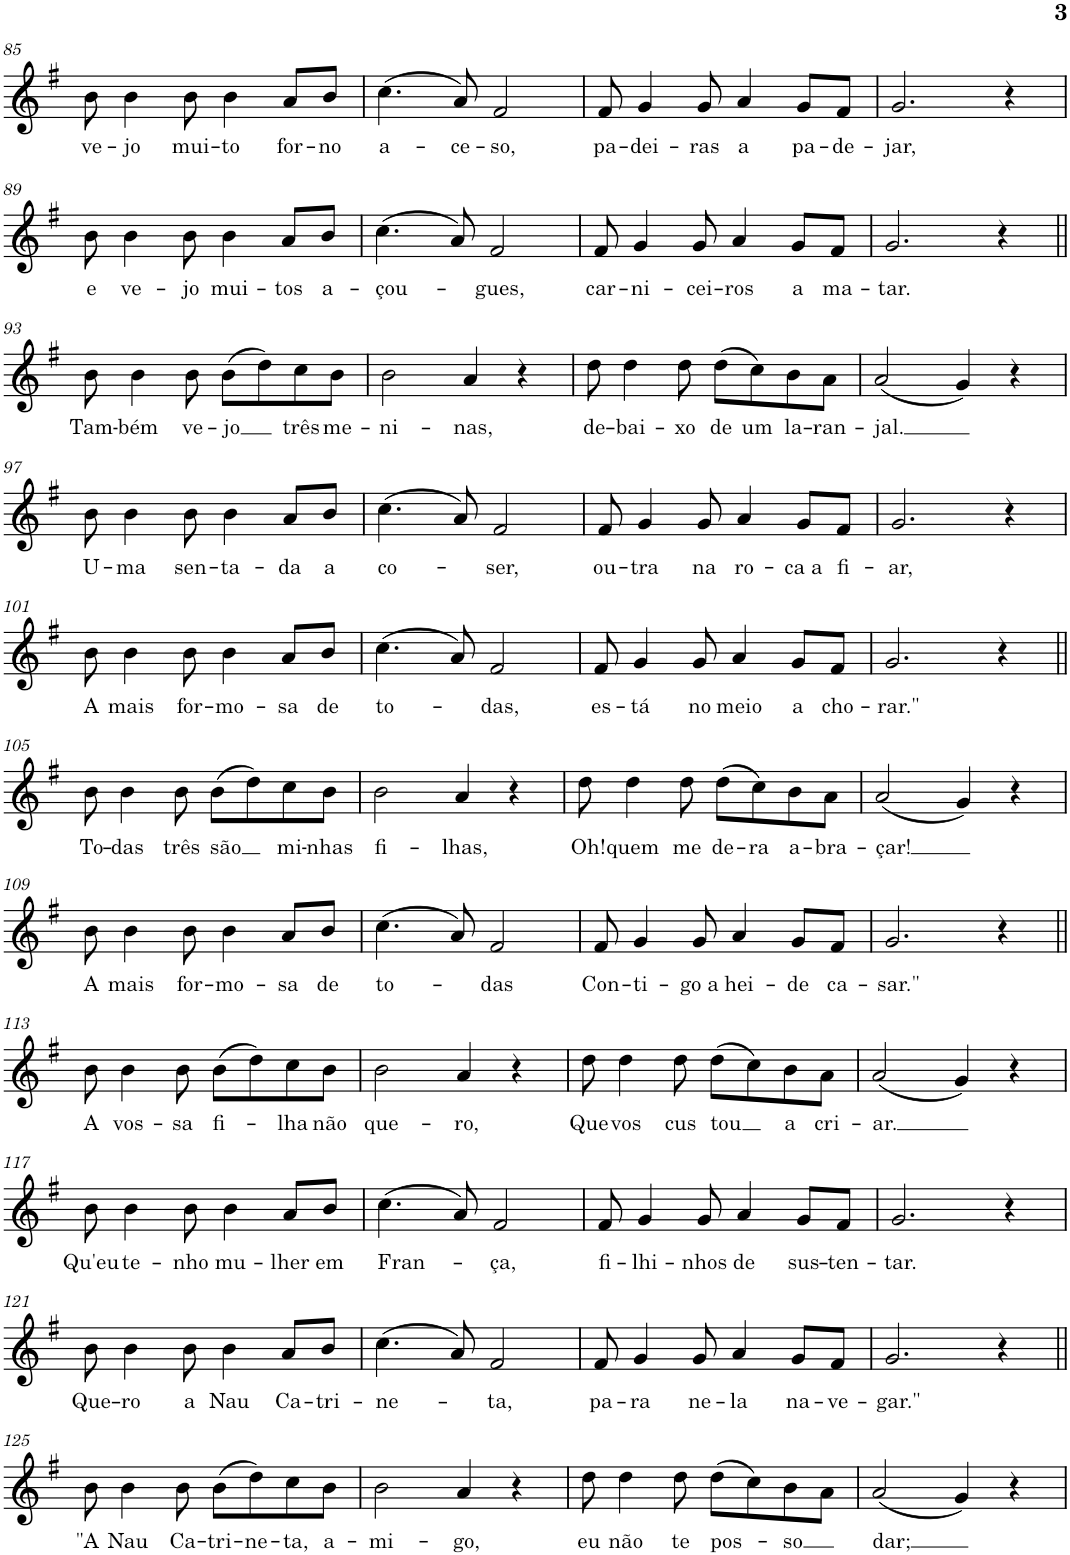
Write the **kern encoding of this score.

**kern	**text
*part1	*part1
*staff1	*staff1
*I"Violin	*
*I'Vln.	*
!!LO:PB:g=z
*clefG2	*
*k[f#]	*
*M4/4	*
=85	=85
!	!LO:LY:b
8b\	ve-
!	!LO:LY:b
4b\	-jo
!	!LO:LY:b
8b\	mui-
!	!LO:LY:b
4b\	-to
!	!LO:LY:b
8a/L	for-
!	!LO:LY:b
8b/J	-no
=86	=86
!	!LO:LY:b
(4.cc\	a-
!	!LO:LY:b
8a/)	-ce-
!	!LO:LY:b
2f#/	-so,
=87	=87
!	!LO:LY:b
8f#/	pa-
!	!LO:LY:b
4g/	-dei-
!	!LO:LY:b
8g/	-ras
!	!LO:LY:b
4a/	a
!	!LO:LY:b
8g/L	pa-
!	!LO:LY:b
8f#/J	-de-
=88	=88
!	!LO:LY:b
2.g/	-jar,
4r	.
!!LO:LB:g=z
=89	=89
!	!LO:LY:b
8b\	e
!	!LO:LY:b
4b\	ve-
!	!LO:LY:b
8b\	-jo
!	!LO:LY:b
4b\	mui-
!	!LO:LY:b
8a/L	-tos
!	!LO:LY:b
8b/J	a-
=90	=90
!	!LO:LY:b
(4.cc\	-çou-
8a/)	.
!	!LO:LY:b
2f#/	-gues,
=91	=91
!	!LO:LY:b
8f#/	car-
!	!LO:LY:b
4g/	-ni-
!	!LO:LY:b
8g/	-cei-
!	!LO:LY:b
4a/	-ros
!	!LO:LY:b
8g/L	a
!	!LO:LY:b
8f#/J	ma-
=92	=92
!	!LO:LY:b
2.g/	-tar.
4r	.
!!LO:LB:g=z
=93||	=93||
!	!LO:LY:b
8b\	Tam-
!	!LO:LY:b
4b\	-bém
!	!LO:LY:b
8b\	ve-
!	!LO:LY:b
(8b\L	-jo
8dd\)	.
!	!LO:LY:b
8cc\	três
!	!LO:LY:b
8b\J	me-
=94	=94
!	!LO:LY:b
2b\	-ni-
!	!LO:LY:b
4a/	-nas,
4r	.
=95	=95
!	!LO:LY:b
8dd\	de-
!	!LO:LY:b
4dd\	-bai-
!	!LO:LY:b
8dd\	-xo
!	!LO:LY:b
(8dd\L	de
!	!LO:LY:b
8cc\)	um
!	!LO:LY:b
8b\	la-
!	!LO:LY:b
8a\J	-ran-
=96	=96
!	!LO:LY:b
(2a/	-jal.
4g/)	.
4r	.
!!LO:LB:g=z
=97	=97
!	!LO:LY:b
8b\	U-
!	!LO:LY:b
4b\	-ma
!	!LO:LY:b
8b\	sen-
!	!LO:LY:b
4b\	-ta-
!	!LO:LY:b
8a/L	-da
!	!LO:LY:b
8b/J	a
=98	=98
!	!LO:LY:b
(4.cc\	co-
8a/)	.
!	!LO:LY:b
2f#/	-ser,
=99	=99
!	!LO:LY:b
8f#/	ou-
!	!LO:LY:b
4g/	-tra
!	!LO:LY:b
8g/	na
!	!LO:LY:b
4a/	ro-
!	!LO:LY:b
8g/L	-ca a
!	!LO:LY:b
8f#/J	fi-
=100	=100
!	!LO:LY:b
2.g/	-ar,
4r	.
!!LO:LB:g=z
=101	=101
!	!LO:LY:b
8b\	A
!	!LO:LY:b
4b\	mais
!	!LO:LY:b
8b\	for-
!	!LO:LY:b
4b\	-mo-
!	!LO:LY:b
8a/L	-sa
!	!LO:LY:b
8b/J	de
=102	=102
!	!LO:LY:b
(4.cc\	to-
8a/)	.
!	!LO:LY:b
2f#/	-das,
=103	=103
!	!LO:LY:b
8f#/	es-
!	!LO:LY:b
4g/	-tá
!	!LO:LY:b
8g/	no
!	!LO:LY:b
4a/	meio
!	!LO:LY:b
8g/L	a
!	!LO:LY:b
8f#/J	cho-
=104	=104
!	!LO:LY:b
2.g/	-rar."
4r	.
!!LO:LB:g=z
=105||	=105||
!	!LO:LY:b
8b\	To-
!	!LO:LY:b
4b\	-das
!	!LO:LY:b
8b\	três
!	!LO:LY:b
(8b\L	são
8dd\)	.
!	!LO:LY:b
8cc\	mi-
!	!LO:LY:b
8b\J	-nhas
=106	=106
!	!LO:LY:b
2b\	fi-
!	!LO:LY:b
4a/	-lhas,
4r	.
=107	=107
!	!LO:LY:b
8dd\	Oh!
!	!LO:LY:b
4dd\	quem
!	!LO:LY:b
8dd\	me
!	!LO:LY:b
(8dd\L	-de-
!	!LO:LY:b
8cc\)	-ra
!	!LO:LY:b
8b\	a-
!	!LO:LY:b
8a\J	-bra-
=108	=108
!	!LO:LY:b
(2a/	-çar!
4g/)	.
4r	.
!!LO:LB:g=z
=109	=109
!	!LO:LY:b
8b\	A
!	!LO:LY:b
4b\	mais
!	!LO:LY:b
8b\	for-
!	!LO:LY:b
4b\	-mo-
!	!LO:LY:b
8a/L	-sa
!	!LO:LY:b
8b/J	de
=110	=110
!	!LO:LY:b
(4.cc\	to-
8a/)	.
!	!LO:LY:b
2f#/	-das
=111	=111
!	!LO:LY:b
8f#/	Con-
!	!LO:LY:b
4g/	-ti-
!	!LO:LY:b
8g/	-go a
!	!LO:LY:b
4a/	hei-
!	!LO:LY:b
8g/L	-de
!	!LO:LY:b
8f#/J	ca-
=112	=112
!	!LO:LY:b
2.g/	-sar."
4r	.
!!LO:LB:g=z
=113||	=113||
!	!LO:LY:b
8b\	A
!	!LO:LY:b
4b\	vos-
!	!LO:LY:b
8b\	-sa
!	!LO:LY:b
(8b\L	fi-
8dd\)	.
!	!LO:LY:b
8cc\	-lha
!	!LO:LY:b
8b\J	não
=114	=114
!	!LO:LY:b
2b\	que-
!	!LO:LY:b
4a/	-ro,
4r	.
=115	=115
!	!LO:LY:b
8dd\	Que
!	!LO:LY:b
4dd\	vos
!	!LO:LY:b
8dd\	cus
!	!LO:LY:b
(8dd\L	tou
8cc\)	.
!	!LO:LY:b
8b\	a
!	!LO:LY:b
8a\J	cri-
=116	=116
!	!LO:LY:b
(2a/	-ar.
4g/)	.
4r	.
!!LO:LB:g=z
=117	=117
!	!LO:LY:b
8b\	Qu'eu
!	!LO:LY:b
4b\	te-
!	!LO:LY:b
8b\	-nho
!	!LO:LY:b
4b\	mu-
!	!LO:LY:b
8a/L	-lher
!	!LO:LY:b
8b/J	em
=118	=118
!	!LO:LY:b
(4.cc\	Fran-
8a/)	.
!	!LO:LY:b
2f#/	-ça,
=119	=119
!	!LO:LY:b
8f#/	fi-
!	!LO:LY:b
4g/	-lhi-
!	!LO:LY:b
8g/	-nhos
!	!LO:LY:b
4a/	de
!	!LO:LY:b
8g/L	sus-
!	!LO:LY:b
8f#/J	-ten-
=120	=120
!	!LO:LY:b
2.g/	-tar.
4r	.
!!LO:LB:g=z
=121	=121
!	!LO:LY:b
8b\	Que-
!	!LO:LY:b
4b\	-ro
!	!LO:LY:b
8b\	a
!	!LO:LY:b
4b\	Nau
!	!LO:LY:b
8a/L	Ca-
!	!LO:LY:b
8b/J	-tri-
=122	=122
!	!LO:LY:b
(4.cc\	-ne-
8a/)	.
!	!LO:LY:b
2f#/	-ta,
=123	=123
!	!LO:LY:b
8f#/	pa-
!	!LO:LY:b
4g/	-ra
!	!LO:LY:b
8g/	ne-
!	!LO:LY:b
4a/	-la
!	!LO:LY:b
8g/L	na-
!	!LO:LY:b
8f#/J	-ve-
=124	=124
!	!LO:LY:b
2.g/	-gar."
4r	.
!!LO:LB:g=z
=125||	=125||
!	!LO:LY:b
8b\	"A
!	!LO:LY:b
4b\	Nau
!	!LO:LY:b
8b\	Ca-
!	!LO:LY:b
(8b\L	-tri-
!	!LO:LY:b
8dd\)	-ne-
!	!LO:LY:b
8cc\	-ta,
!	!LO:LY:b
8b\J	a-
=126	=126
!	!LO:LY:b
2b\	-mi-
!	!LO:LY:b
4a/	-go,
4r	.
=127	=127
!	!LO:LY:b
8dd\	eu
!	!LO:LY:b
4dd\	não
!	!LO:LY:b
8dd\	te
!	!LO:LY:b
(8dd\L	pos-
8cc\)	.
!	!LO:LY:b
8b\	-so
8a\J	.
=128	=128
!	!LO:LY:b
(2a/	dar;
4g/)	.
4r	.
=	=
*-	*-
